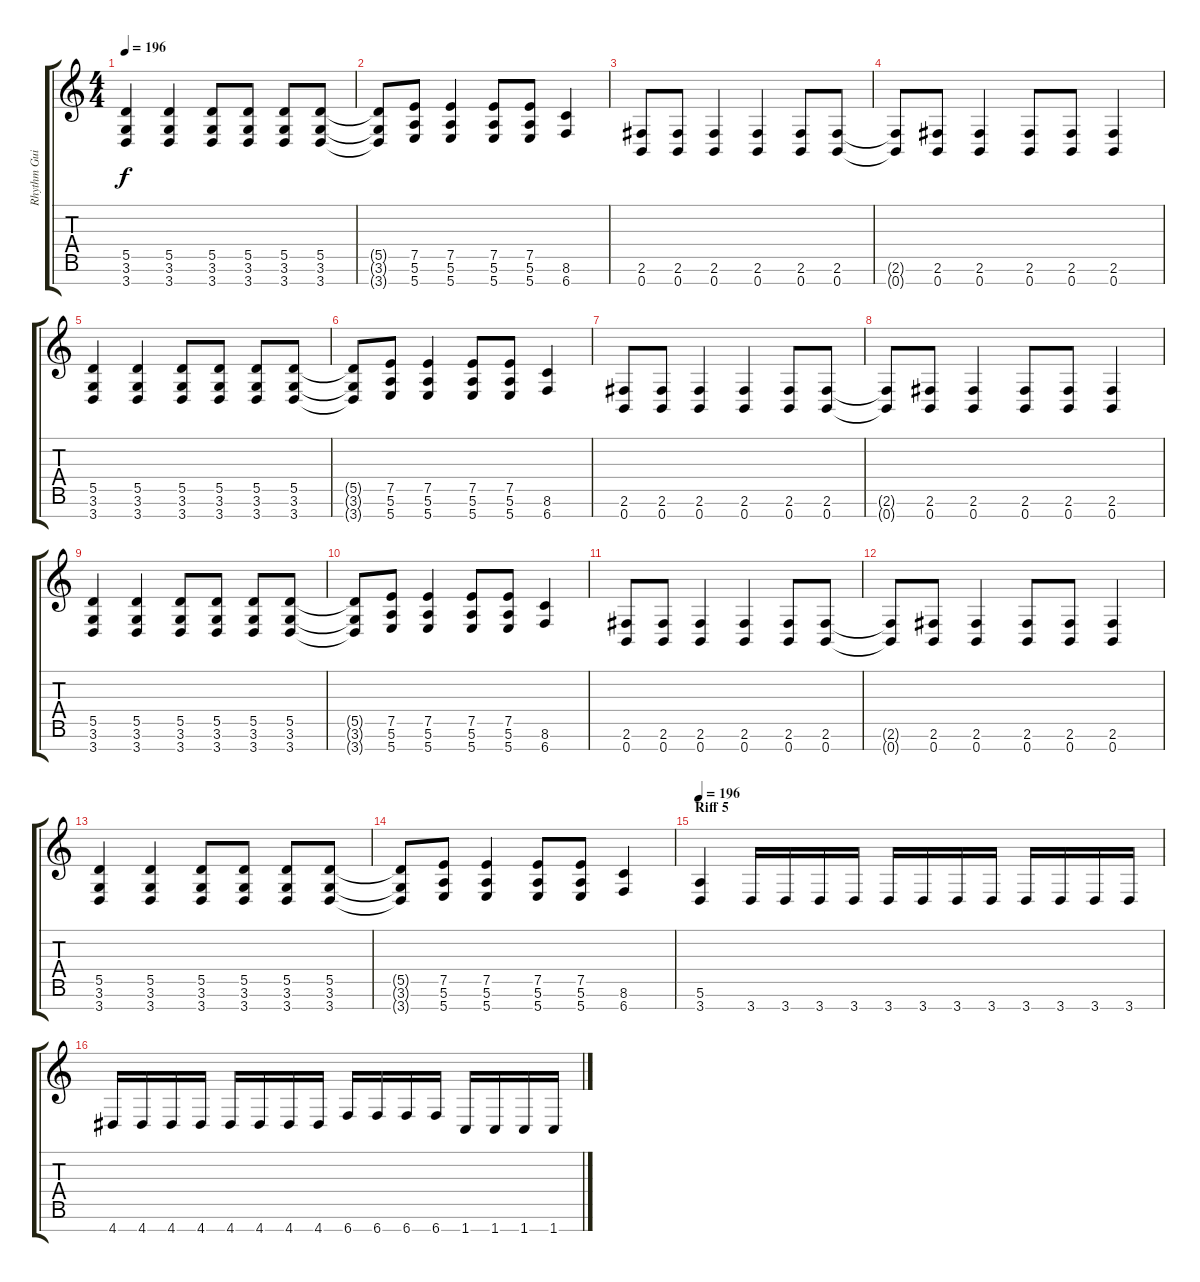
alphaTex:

\track ("Rhythm Guitar L" "Rhythm Gui") {instrument overdrivenguitar}
\staff {score tabs}
\tuning (E4 B3 G3 D3 A2 E2 B1) {hide}
\ts (4 4)
\tempo 196
\clef g2
\ks c
(5.5 3.6 3.7).4{dy f} (5.5 3.6 3.7).4 (5.5 3.6 3.7).8 (5.5 3.6 3.7).8 (5.5 3.6 3.7).8 (5.5 3.6 3.7).8 |
(5.5{t} 3.6{t} 3.7{t}).8 (7.5 5.6 5.7).8 (7.5 5.6 5.7).4 (7.5 5.6 5.7).8 (7.5 5.6 5.7).8 (8.6 6.7).4 |
(2.6 0.7).8 (2.6 0.7).8 (2.6 0.7).4 (2.6 0.7).4 (2.6 0.7).8 (2.6 0.7).8 |
(2.6{t} 0.7{t}).8 (2.6 0.7).8 (2.6 0.7).4 (2.6 0.7).8 (2.6 0.7).8 (2.6 0.7).4 |
(5.5 3.6 3.7).4 (5.5 3.6 3.7).4 (5.5 3.6 3.7).8 (5.5 3.6 3.7).8 (5.5 3.6 3.7).8 (5.5 3.6 3.7).8 |
(5.5{t} 3.6{t} 3.7{t}).8 (7.5 5.6 5.7).8 (7.5 5.6 5.7).4 (7.5 5.6 5.7).8 (7.5 5.6 5.7).8 (8.6 6.7).4 |
(2.6 0.7).8 (2.6 0.7).8 (2.6 0.7).4 (2.6 0.7).4 (2.6 0.7).8 (2.6 0.7).8 |
(2.6{t} 0.7{t}).8 (2.6 0.7).8 (2.6 0.7).4 (2.6 0.7).8 (2.6 0.7).8 (2.6 0.7).4 |
(5.5 3.6 3.7).4 (5.5 3.6 3.7).4 (5.5 3.6 3.7).8 (5.5 3.6 3.7).8 (5.5 3.6 3.7).8 (5.5 3.6 3.7).8 |
(5.5{t} 3.6{t} 3.7{t}).8 (7.5 5.6 5.7).8 (7.5 5.6 5.7).4 (7.5 5.6 5.7).8 (7.5 5.6 5.7).8 (8.6 6.7).4 |
(2.6 0.7).8 (2.6 0.7).8 (2.6 0.7).4 (2.6 0.7).4 (2.6 0.7).8 (2.6 0.7).8 |
(2.6{t} 0.7{t}).8 (2.6 0.7).8 (2.6 0.7).4 (2.6 0.7).8 (2.6 0.7).8 (2.6 0.7).4 |
(5.5 3.6 3.7).4 (5.5 3.6 3.7).4 (5.5 3.6 3.7).8 (5.5 3.6 3.7).8 (5.5 3.6 3.7).8 (5.5 3.6 3.7).8 |
(5.5{t} 3.6{t} 3.7{t}).8 (7.5 5.6 5.7).8 (7.5 5.6 5.7).4 (7.5 5.6 5.7).8 (7.5 5.6 5.7).8 (8.6 6.7).4 |
\section ("" "Riff 5")
\tempo 196
(5.6 3.7).4 3.7.16 3.7.16 3.7.16 3.7.16 3.7.16 3.7.16 3.7.16 3.7.16 3.7.16 3.7.16 3.7.16 3.7.16 |
4.7.16 4.7.16 4.7.16 4.7.16 4.7.16 4.7.16 4.7.16 4.7.16 6.7.16 6.7.16 6.7.16 6.7.16 1.7.16 1.7.16 1.7.16 1.7.16
